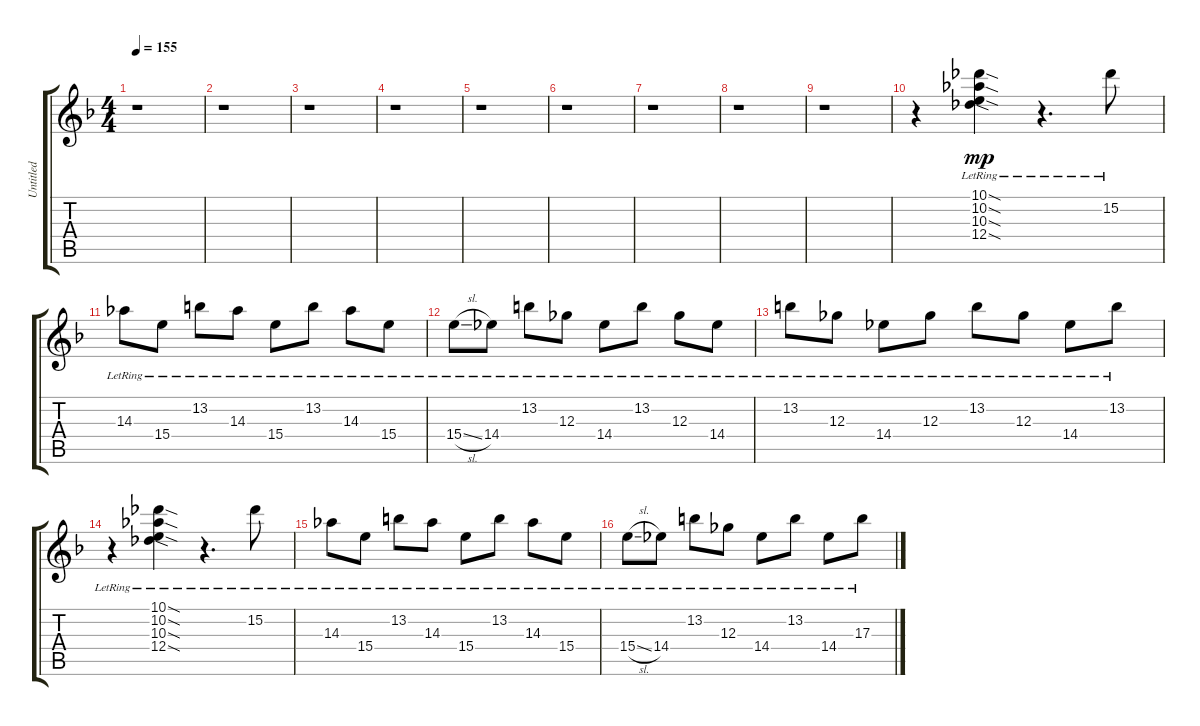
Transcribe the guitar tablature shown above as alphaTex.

\track ("Untitled" "Untitled") {instrument electricguitarjazz}
\staff {score tabs}
\tuning (Eb4 Bb3 Gb3 Db3 Ab2 Db2) {hide}
\ts (4 4)
\tempo 155
\clef g2
\ks f
r.1{dy mp instrument electricguitarjazz} |
r.1 |
r.1 |
r.1 |
r.1 |
r.1 |
r.1 |
r.1 |
r.1 |
r.4 (10.1{sod lr} 10.2{sod lr} 10.3{sod lr} 12.4{sod lr}).4 r.4{d} 15.2{lr}.8 |
14.3{lr}.8 15.4{lr}.8 13.2{lr}.8 14.3{lr}.8 15.4{lr}.8 13.2{lr}.8 14.3{lr}.8 15.4{lr}.8 |
15.4{sl lr}.8 14.4{lr}.8 13.2{lr}.8 12.3{lr}.8 14.4{lr}.8 13.2{lr}.8 12.3{lr}.8 14.4{lr}.8 |
13.2{lr}.8 12.3{lr}.8 14.4{lr}.8 12.3{lr}.8 13.2{lr}.8 12.3{lr}.8 14.4{lr}.8 13.2{lr}.8 |
r.4 (10.1{sod lr} 10.2{sod lr} 10.3{sod lr} 12.4{sod lr}).4 r.4{d} 15.2{lr}.8 |
14.3{lr}.8 15.4{lr}.8 13.2{lr}.8 14.3{lr}.8 15.4{lr}.8 13.2{lr}.8 14.3{lr}.8 15.4{lr}.8 |
15.4{sl lr}.8 14.4{lr}.8 13.2{lr}.8 12.3{lr}.8 14.4{lr}.8 13.2{lr}.8 14.4{lr}.8 17.3{lr}.8
